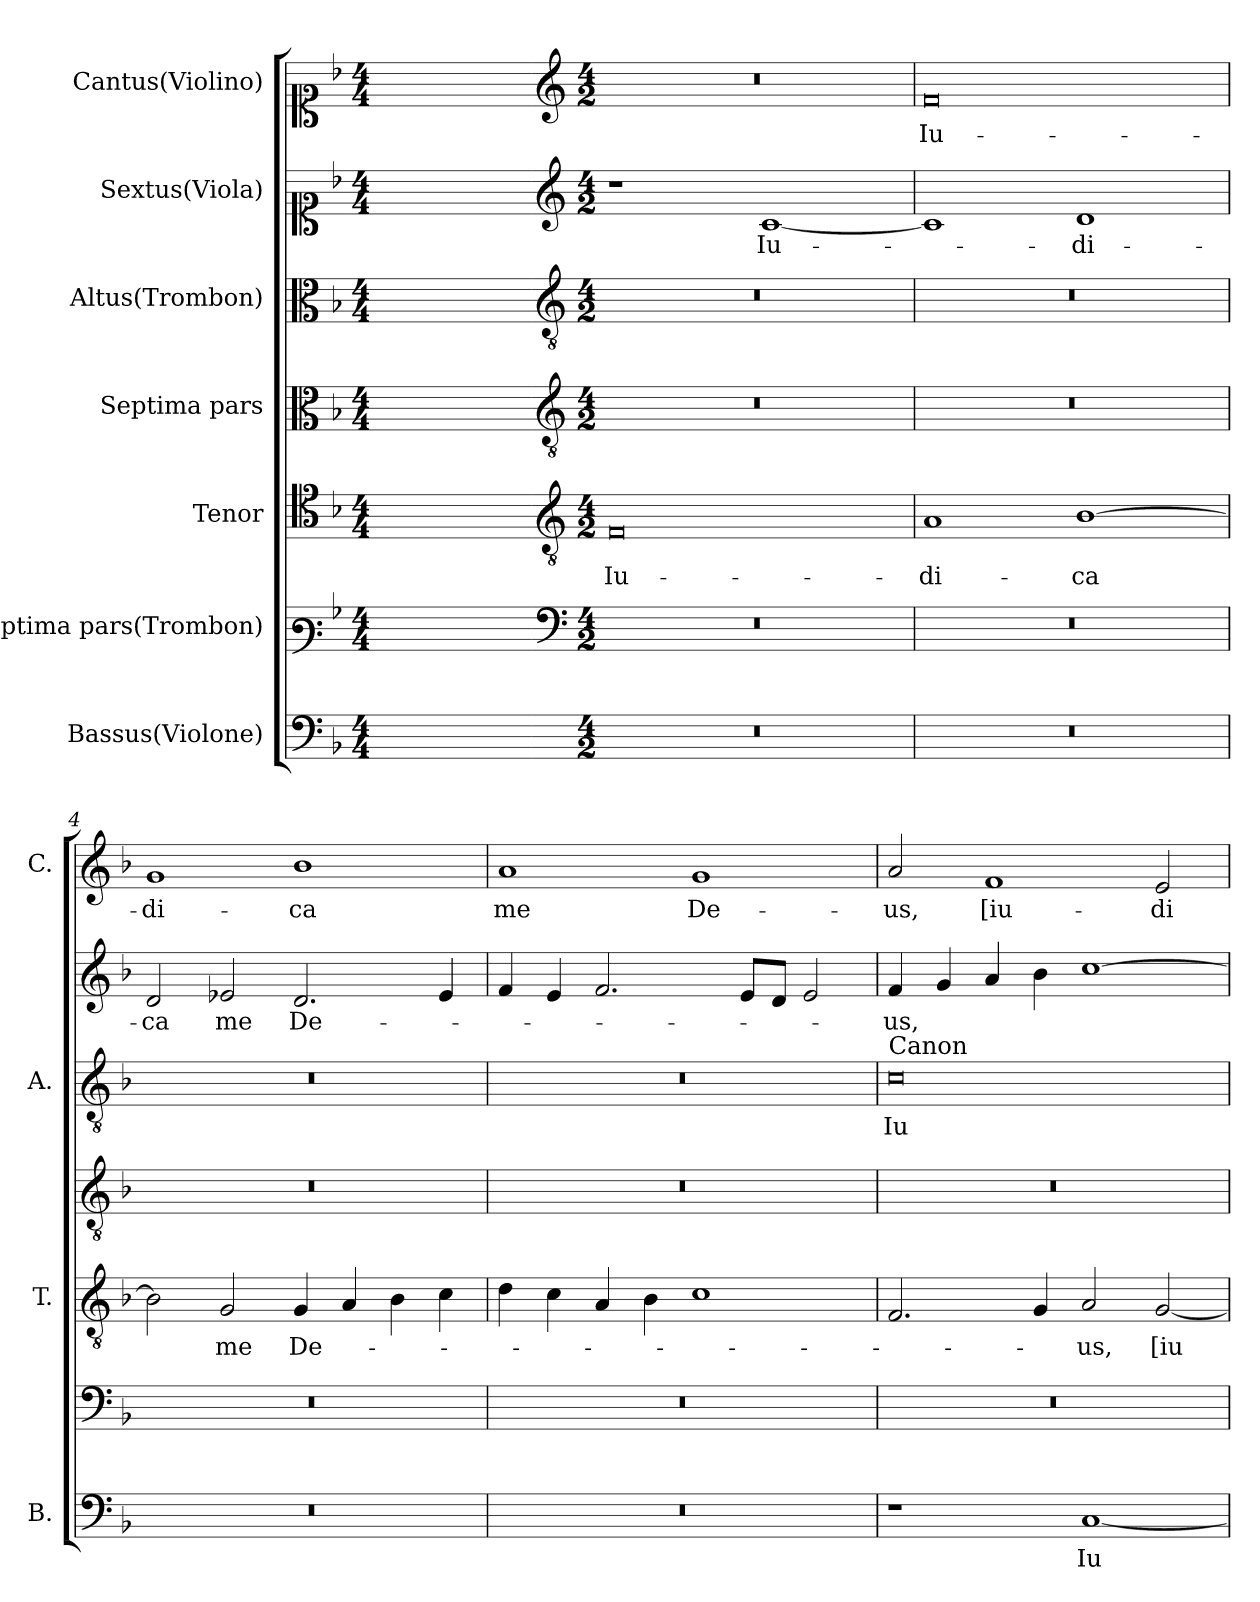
**kern	**text	**kern	**kern	**text	**kern	**kern	**text	**kern	**text	**kern	**text
*part7	*part7	*part6	*part5	*part5	*part4	*part3	*part3	*part2	*part2	*part1	*part1
*staff7	*staff7	*staff6	*staff5	*staff5	*staff4	*staff3	*staff3	*staff2	*staff2	*staff1	*staff1
*I"Bassus(Violone)	*	*I"Septima pars(Trombon)	*I"Tenor	*	*I"Septima pars	*I"Altus(Trombon)	*	*I"Sextus(Viola)	*	*I"Cantus(Violino)	*
*I'B.	*	*	*I'T.	*	*	*I'A.	*	*	*	*I'C.	*
*clefF4	*	*clefF3	*clefC4	*	*clefC3	*clefC3	*	*clefC1	*	*clefC1	*
*	*	*	*ITrd7c12	*	*ITrd7c12	*ITrd7c12	*	*	*	*	*
*k[b-]	*	*k[b-]	*k[b-]	*	*k[b-]	*k[b-]	*	*k[b-]	*	*k[b-]	*
*F:	*	*F:	*F:	*	*F:	*F:	*	*F:	*	*F:	*
*M4/4	*	*M4/4	*M4/4	*	*M4/4	*M4/4	*	*M4/4	*	*M4/4	*
=1	=1	=1	=1	=1	=1	=1	=1	=1	=1	=1	=1
1ryy	.	1ryy	1ryy	.	1ryy	1ryy	.	1ryy	.	1ryy	.
=2-	=2-	=2-	=2-	=2-	=2-	=2-	=2-	=2-	=2-	=2-	=2-
*	*	*clefF4	*clefGv2	*	*clefGv2	*clefGv2	*	*clefG2	*	*clefG2	*
*M4/2	*	*M4/2	*M4/2	*	*M4/2	*M4/2	*	*M4/2	*	*M4/2	*
!LO:N:vis=1	!	!LO:N:vis=1	!	!LO:LY:b	!LO:N:vis=1	!LO:N:vis=1	!	!	!	!LO:N:vis=1	!
0r	.	0r	0FF	Iu-	0r	0r	.	1r	.	0r	.
!	!	!	!	!	!	!	!	!	!LO:LY:b	!	!
.	.	.	.	.	.	.	.	[<1c	Iu-	.	.
=3	=3	=3	=3	=3	=3	=3	=3	=3	=3	=3	=3
!LO:N:vis=1	!	!LO:N:vis=1	!	!LO:LY:b	!LO:N:vis=1	!LO:N:vis=1	!	!	!	!	!LO:LY:b
0r	.	0r	1AA	-di-	0r	0r	.	1c]	.	0f	Iu-
!	!	!	!	!LO:LY:b	!	!	!	!	!LO:LY:b	!	!
.	.	.	[>1BB-	-ca	.	.	.	1d	-di-	.	.
=4	=4	=4	=4	=4	=4	=4	=4	=4	=4	=4	=4
!LO:N:vis=1	!	!LO:N:vis=1	!	!	!LO:N:vis=1	!LO:N:vis=1	!	!	!LO:LY:b	!	!LO:LY:b
0r	.	0r	2BB-\]	.	0r	0r	.	2d/	-ca	1g	-di-
!	!	!	!	!LO:LY:b	!	!	!	!	!LO:LY:b	!	!
.	.	.	2GG/	me	.	.	.	2e-X/	me	.	.
!	!	!	!	!LO:LY:b	!	!	!	!	!LO:LY:b	!	!LO:LY:b
.	.	.	4GG/	De-	.	.	.	2.d/	De-	1b-	-ca
.	.	.	4AA/	.	.	.	.	.	.	.	.
.	.	.	4BB-\	.	.	.	.	.	.	.	.
.	.	.	4C\	.	.	.	.	4e-/	.	.	.
=5	=5	=5	=5	=5	=5	=5	=5	=5	=5	=5	=5
!LO:N:vis=1	!	!LO:N:vis=1	!	!	!LO:N:vis=1	!LO:N:vis=1	!	!	!	!	!LO:LY:b
0r	.	0r	4D\	.	0r	0r	.	4f/	.	1a	me
.	.	.	4C\	.	.	.	.	4e/	.	.	.
.	.	.	4AA/	.	.	.	.	2.f/	.	.	.
.	.	.	4BB-\	.	.	.	.	.	.	.	.
!	!	!	!	!	!	!	!	!	!	!	!LO:LY:b
.	.	.	1C	.	.	.	.	.	.	1g	De-
.	.	.	.	.	.	.	.	8e/L	.	.	.
.	.	.	.	.	.	.	.	8d/J	.	.	.
.	.	.	.	.	.	.	.	2e/	.	.	.
!!LO:LB:g=z
=6	=6	=6	=6	=6	=6	=6	=6	=6	=6	=6	=6
!	!	!	!	!	!	!LO:TX:a:t=Canon	!	!	!	!	!
!	!	!LO:N:vis=1	!	!	!LO:N:vis=1	!	!LO:LY:b	!	!LO:LY:b	!	!LO:LY:b
1r	.	0r	2.FF/	.	0r	0C	Iu-	4f/	-us,	2a/	-us,
.	.	.	.	.	.	.	.	4g/	.	.	.
!	!	!	!	!	!	!	!	!	!	!	!LO:LY:b
.	.	.	.	.	.	.	.	4a/	.	1f	[iu-
.	.	.	4GG/	.	.	.	.	4b-\	.	.	.
!	!LO:LY:b	!	!	!LO:LY:b	!	!	!	!	!	!	!
[<1C	Iu-	.	2AA/	-us,	.	.	.	[>1cc	.	.	.
!	!	!	!	!LO:LY:b	!	!	!	!	!	!	!LO:LY:b
.	.	.	[<2GG/	[iu-	.	.	.	.	.	2e/	-di-
=	=	=	=	=	=	=	=	=	=	=	=
*-	*-	*-	*-	*-	*-	*-	*-	*-	*-	*-	*-
